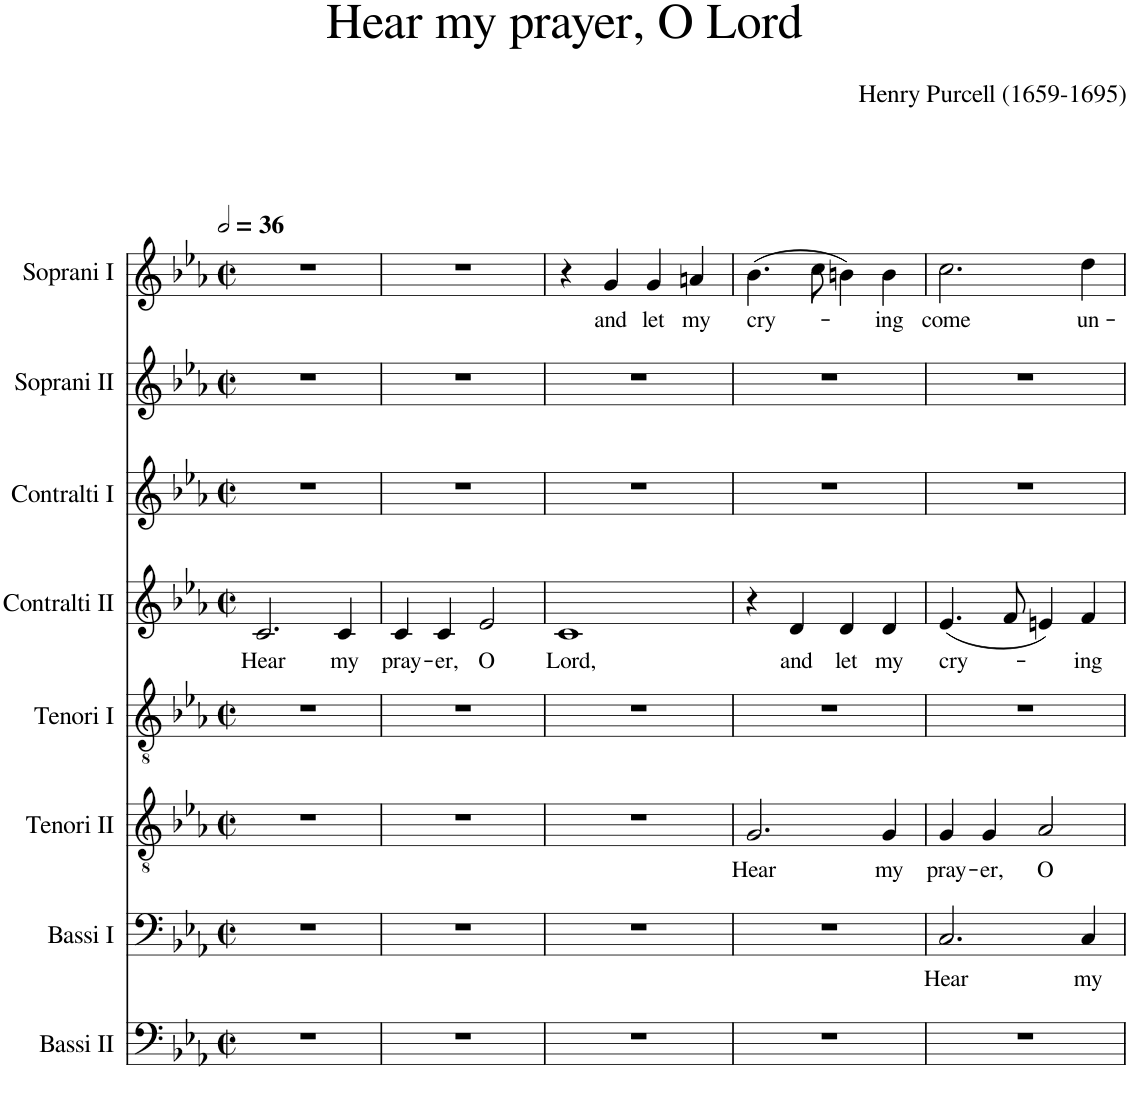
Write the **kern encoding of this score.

**kern	**kern	**text	**kern	**text	**kern	**kern	**text	**kern	**kern	**kern	**text
*part8	*part7	*part7	*part6	*part6	*part5	*part4	*part4	*part3	*part2	*part1	*part1
*staff8	*staff7	*staff7	*staff6	*staff6	*staff5	*staff4	*staff4	*staff3	*staff2	*staff1	*staff1
*I"Bassi II	*I"Bassi I	*	*I"Tenori II	*	*I"Tenori I	*I"Contralti II	*	*I"Contralti I	*I"Soprani II	*I"Soprani I	*
*clefF4	*clefF4	*	*clefGv2	*	*clefGv2	*clefG2	*	*clefG2	*clefG2	*clefG2	*
*k[b-e-a-]	*k[b-e-a-]	*	*k[b-e-a-]	*	*k[b-e-a-]	*k[b-e-a-]	*	*k[b-e-a-]	*k[b-e-a-]	*k[b-e-a-]	*
*E-:	*E-:	*	*E-:	*	*E-:	*E-:	*	*E-:	*E-:	*E-:	*
*M2/2	*M2/2	*	*M2/2	*	*M2/2	*M2/2	*	*M2/2	*M2/2	*M2/2	*
*met(c|)	*met(c|)	*	*met(c|)	*	*met(c|)	*met(c|)	*	*met(c|)	*met(c|)	*met(c|)	*
*MM72	*MM72	*	*MM72	*	*MM72	*MM72	*	*MM72	*MM72	*MM72	*
=1	=1	=1	=1	=1	=1	=1	=1	=1	=1	=1	=1
!	!	!	!	!	!	!	!LO:LY:b	!	!	!	!
1r	1r	.	1r	.	1r	2.c/	Hear	1r	1r	1r	.
!	!	!	!	!	!	!	!LO:LY:b	!	!	!	!
.	.	.	.	.	.	4c/	my	.	.	.	.
=2	=2	=2	=2	=2	=2	=2	=2	=2	=2	=2	=2
!	!	!	!	!	!	!	!LO:LY:b	!	!	!	!
1r	1r	.	1r	.	1r	4c/	pray-	1r	1r	1r	.
!	!	!	!	!	!	!	!LO:LY:b	!	!	!	!
.	.	.	.	.	.	4c/	-er,	.	.	.	.
!	!	!	!	!	!	!	!LO:LY:b	!	!	!	!
.	.	.	.	.	.	2e-/	O	.	.	.	.
=3	=3	=3	=3	=3	=3	=3	=3	=3	=3	=3	=3
!	!	!	!	!	!	!	!LO:LY:b	!	!	!	!
1r	1r	.	1r	.	1r	1c	Lord,	1r	1r	4r	.
!	!	!	!	!	!	!	!	!	!	!	!LO:LY:b
.	.	.	.	.	.	.	.	.	.	4g/	and
!	!	!	!	!	!	!	!	!	!	!	!LO:LY:b
.	.	.	.	.	.	.	.	.	.	4g/	let
!	!	!	!	!	!	!	!	!	!	!	!LO:LY:b
.	.	.	.	.	.	.	.	.	.	4an/	my
=4	=4	=4	=4	=4	=4	=4	=4	=4	=4	=4	=4
!	!	!	!	!LO:LY:b	!	!	!	!	!	!	!LO:LY:b
1r	1r	.	2.G/	Hear	1r	4r	.	1r	1r	(4.b-\	cry-
!	!	!	!	!	!	!	!LO:LY:b	!	!	!	!
.	.	.	.	.	.	4d/	and	.	.	.	.
.	.	.	.	.	.	.	.	.	.	8cc\	.
!	!	!	!	!	!	!	!LO:LY:b	!	!	!	!
.	.	.	.	.	.	4d/	let	.	.	4bn\)	.
!	!	!	!	!LO:LY:b	!	!	!LO:LY:b	!	!	!	!LO:LY:b
.	.	.	4G/	my	.	4d/	my	.	.	4b\	-ing
=5	=5	=5	=5	=5	=5	=5	=5	=5	=5	=5	=5
!	!	!LO:LY:b	!	!LO:LY:b	!	!	!LO:LY:b	!	!	!	!LO:LY:b
1r	2.C/	Hear	4G/	pray-	1r	(4.e-/	cry-	1r	1r	2.cc\	come
!	!	!	!	!LO:LY:b	!	!	!	!	!	!	!
.	.	.	4G/	-er,	.	.	.	.	.	.	.
.	.	.	.	.	.	8f/	.	.	.	.	.
!	!	!	!	!LO:LY:b	!	!	!	!	!	!	!
.	.	.	2A-/	O	.	4en/)	.	.	.	.	.
!	!	!LO:LY:b	!	!	!	!	!LO:LY:b	!	!	!	!LO:LY:b
.	4C/	my	.	.	.	4f/	-ing	.	.	4dd\	un-
=	=	=	=	=	=	=	=	=	=	=	=
*-	*-	*-	*-	*-	*-	*-	*-	*-	*-	*-	*-
